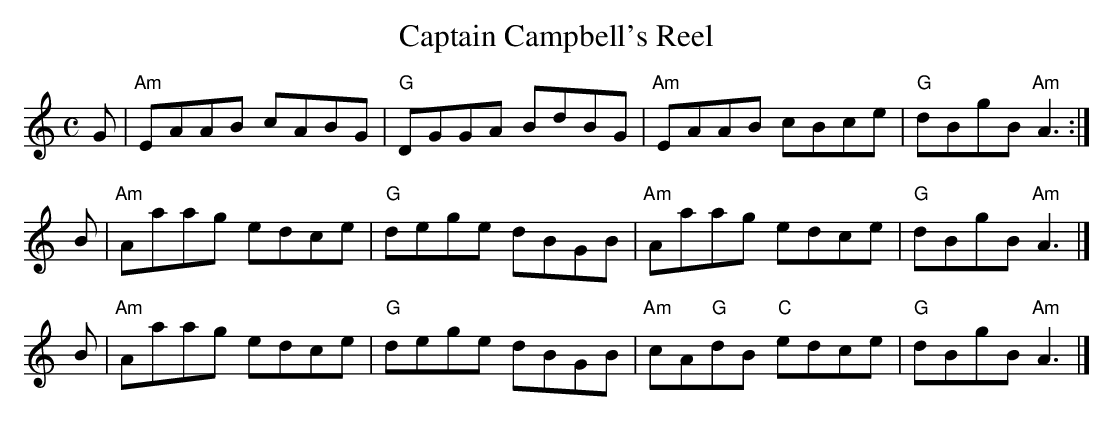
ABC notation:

X:1
T: Captain Campbell's Reel
M: C
L: 1/8
K: Am
G \
| "Am"EAAB cABG | "G"DGGA BdBG \
| "Am"EAAB cBce | "G"dBgB "Am"A3 :|
B \
| "Am"Aaag edce | "G"dege dBGB \
| "Am"Aaag edce | "G"dBgB "Am"A3 |]
B \
| "Am"Aaag edce | "G"dege dBGB \
| "Am"cA"G"dB "C"edce | "G"dBgB "Am"A3 |]
